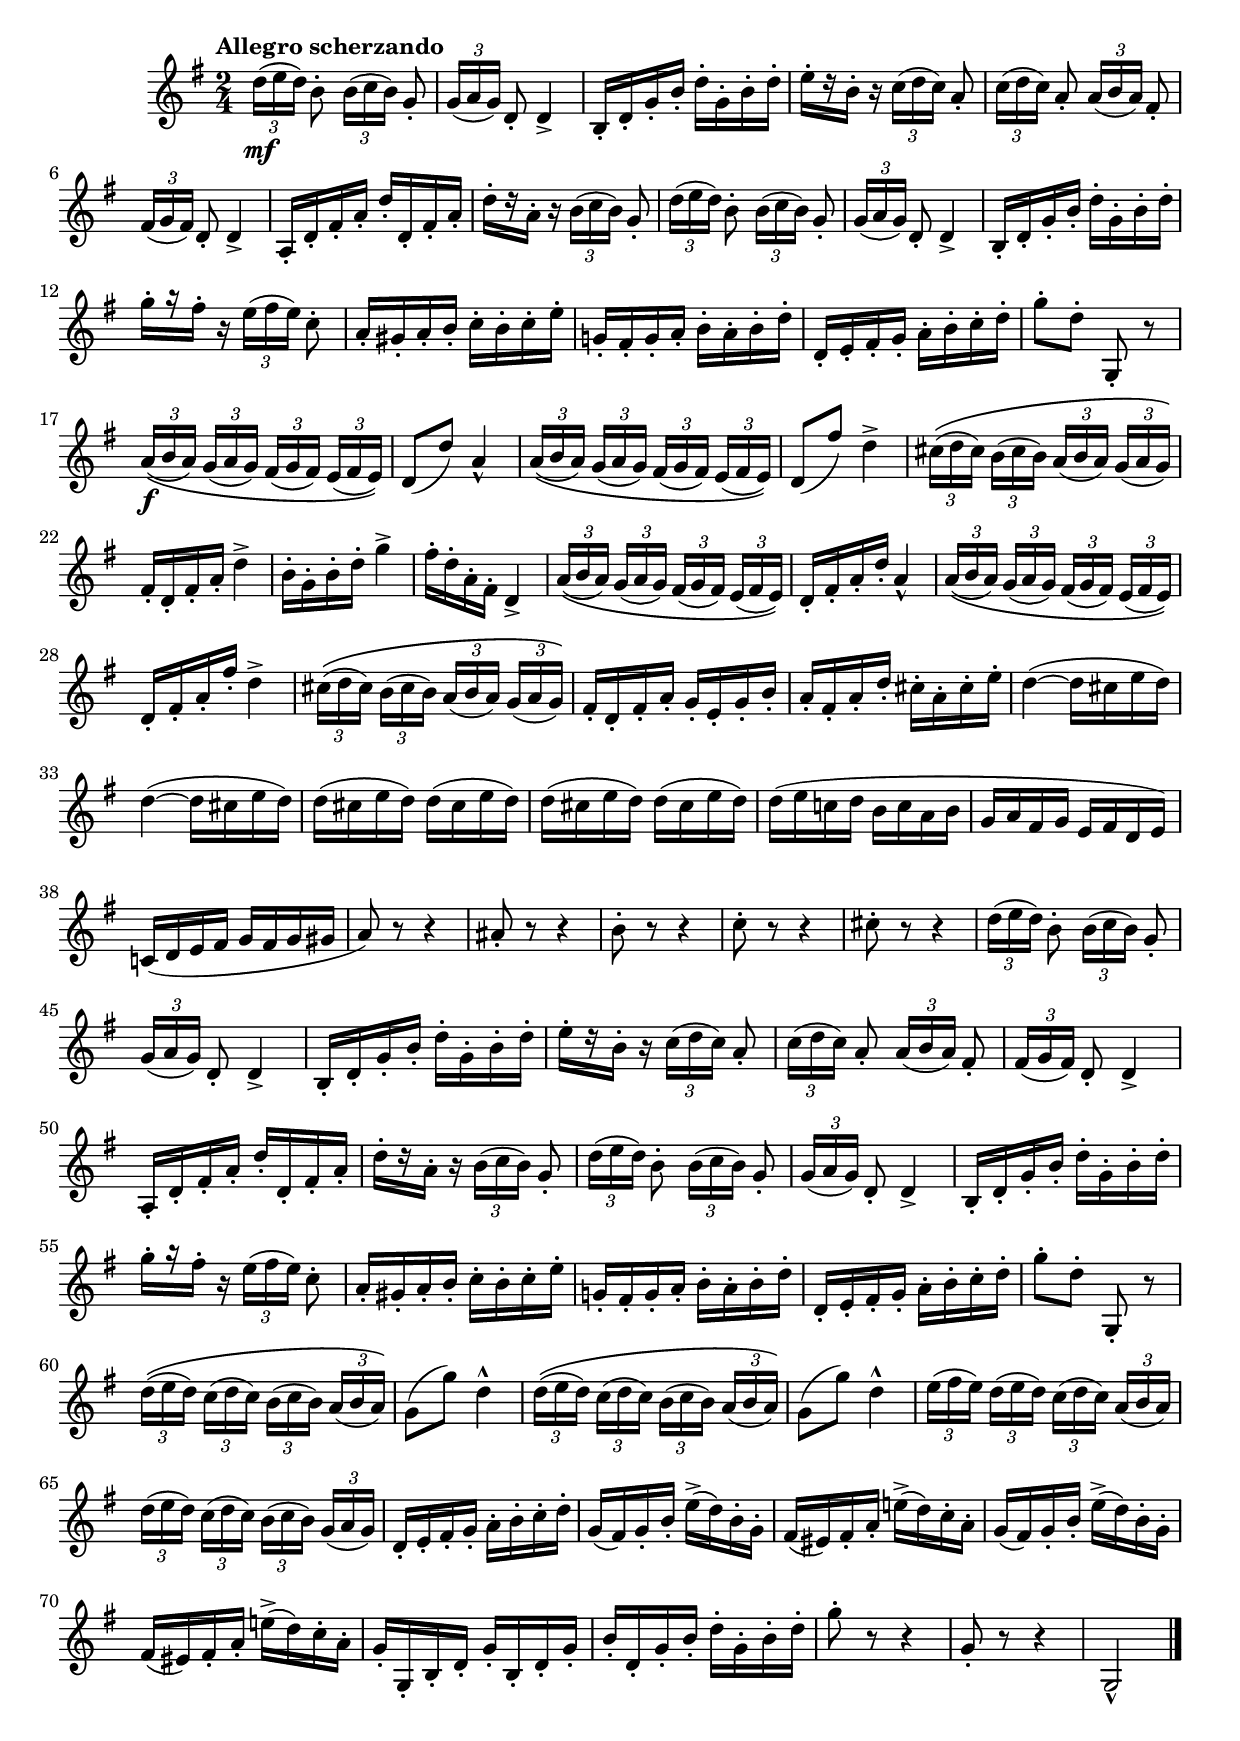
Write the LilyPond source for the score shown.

\version "2.22.0"

\relative {
  \language "english"

  \transposition f

  \tempo "Allegro scherzando"

  \key g \major
  \time 2/4

  \set Timing.beamExceptions = \beamExceptions { \tuplet 3/2 8 { 16[ 16 16] 16[ 16 16] 16[ 16 16] 16[ 16 16] } }

  \tuplet 3/2 { d''16( \mf e d) } b8-. \tuplet 3/2 { b16( c b) } g8-. |
  \tuplet 3/2 { g16( a g) } d8-. d4-> |
  b16-. d-. g-. b-. d-. g,-. b-. d-. |
  e16-.[ r b-.] r \tuplet 3/2 { c16( d c) } a8-. |
  \tuplet 3/2 { c16( d c) } a8-. \tuplet 3/2 { a16( b a) } f-sharp8-.
  \tuplet 3/2 { f-sharp16( g f-sharp) } d8-. d4-> |
  a16-. d-. f-sharp-. a-. d-. d,-. f-sharp-. a-. |
  d16-.[ r a-.] r \tuplet 3/2 { b16( c b) } g8-. |
  \tuplet 3/2 { d'16( e d) } b8-. \tuplet 3/2 { b16( c b) } g8-. |
  \tuplet 3/2 { g16( a g) } d8-. d4-> |
  b16-. d-. g-. b-. d-. g,-. b-. d-. |
  g16-.[ r f-sharp-.] r \tuplet 3/2 { e16( f-sharp e) } c8-. |
  a16-. g-sharp-. a-. b-. c-. b-. c-. e-. |
  g-natural,!16-. f-sharp-. g-. a-. b-. a-. b-. d-. |
  d,16-. e-. f-sharp-. g-. a-. b-. c-. d-. |
  g8-. d-. g,,-. r |

  \tuplet 3/2 8 { a'16\(( \f b a) g( a g) f-sharp( g f-sharp) e( f-sharp e)\) } |
  d8( d') a4-^ |
  \tuplet 3/2 8 { a16\(( b a) g( a g) f-sharp( g f-sharp) e( f-sharp e)\) } |
  d8( f-sharp') d4-> |
  \tuplet 3/2 8 { c-sharp16\(( d c-sharp) b( c-sharp b) a( b a) g( a g)\) } |
  f-sharp16-. d-. f-sharp-. a-. d4-> |
  b16-. g-. b-. d-. g4-> |
  f-sharp16-. d-. a-. f-sharp-. d4-> |
  \tuplet 3/2 8 { a'16\(( b a) g( a g) f-sharp( g f-sharp) e( f-sharp e)\) } |
  d16-. f-sharp-. a-. d-. a4-^ |
  \tuplet 3/2 8 { a16\(( b a) g( a g) f-sharp( g f-sharp) e( f-sharp e)\) } |
  d16-. f-sharp-. a-. f-sharp'-. d4-> |
  \tuplet 3/2 8 { c-sharp16\(( d c-sharp) b( c-sharp b) a( b a) g( a g)\) } |
  f-sharp16-. d-. f-sharp-. a-. g-. e-. g-. b-. |
  a16-. f-sharp-. a-. d-. c-sharp-. a-. c-sharp-. e-. |
  \repeat unfold 2 { d4~( d16 c-sharp e d) | }
  \override Beam.positions = #'(-2.812 . -2.812)
  \repeat unfold 4 { d16( c-sharp e d) } |
  \revert Beam.positions
  d16( e c! d b c a b |
  g16 a f-sharp g e f-sharp d e) |
  c!16( d e f-sharp g f-sharp g g-sharp |
  a8) r r4 |
  a-sharp8-. r r4 |
  b8-. r r4 |
  c8-. r r4 |
  c-sharp8-. r r4 |

  \tuplet 3/2 { d16( e d) } b8-. \tuplet 3/2 { b16( c b) } g8-. |
  \tuplet 3/2 { g16( a g) } d8-. d4-> |
  b16-. d-. g-. b-. d-. g,-. b-. d-. |
  e16-.[ r b-.] r \tuplet 3/2 { c16( d c) } a8-. |
  \tuplet 3/2 { c16( d c) } a8-. \tuplet 3/2 { a16( b a) } f-sharp8-. |
  \tuplet 3/2 { f-sharp16( g f-sharp) } d8-. d4-> |
  a16-. d-. f-sharp-. a-. d-. d,-. f-sharp-. a-. |
  d16-.[ r a-.] r \tuplet 3/2 { b16( c b) } g8-. |
  \tuplet 3/2 { d'16( e d) } b8-. \tuplet 3/2 { b16( c b) } g8-. |
  \tuplet 3/2 { g16( a g) } d8-. d4-> |
  b16-. d-. g-. b-. d-. g,-. b-. d-. |
  g16-.[ r f-sharp-.] r \tuplet 3/2 { e16( f-sharp e) } c8-. |
  a16-. g-sharp-. a-. b-. c-. b-. c-. e-. |
  g-natural,!16-. f-sharp-. g-. a-. b-. a-. b-. d-. |
  d,16-. e-. f-sharp-. g-. a-. b-. c-. d-. |
  g8-. d-. g,,-. r |

  \repeat unfold 2 {
    \tuplet 3/2 8 { d''16\(( e d) c( d c) b( c b) a( b a)\) } |
    g8( g') d4-^ |
  }
  \tuplet 3/2 8 {
    e16( f-sharp e) d( e d) c( d c) a( b a) |
    d16( e d) c( d c) b( c b) g( a g) |
  }
  d16-. e-. f-sharp-. g-. a-. b-. c-. d-. |
  \repeat unfold 2 {
    g,16( f-sharp) g-. b-. e->( d) b-. g-. |
    f-sharp16( e-sharp) f-sharp-. a-. e-natural'!->( d) c-. a-. |
  }
  g16-. g,-. b-. d-. g-. b,-. d-. g-. |
  b16-. d,-. g-. b-. d-. g,-. b-. d-. |
  g8-. r r4 |
  g,8-. r r4 |
  g,2-^ | \bar "|."
}
